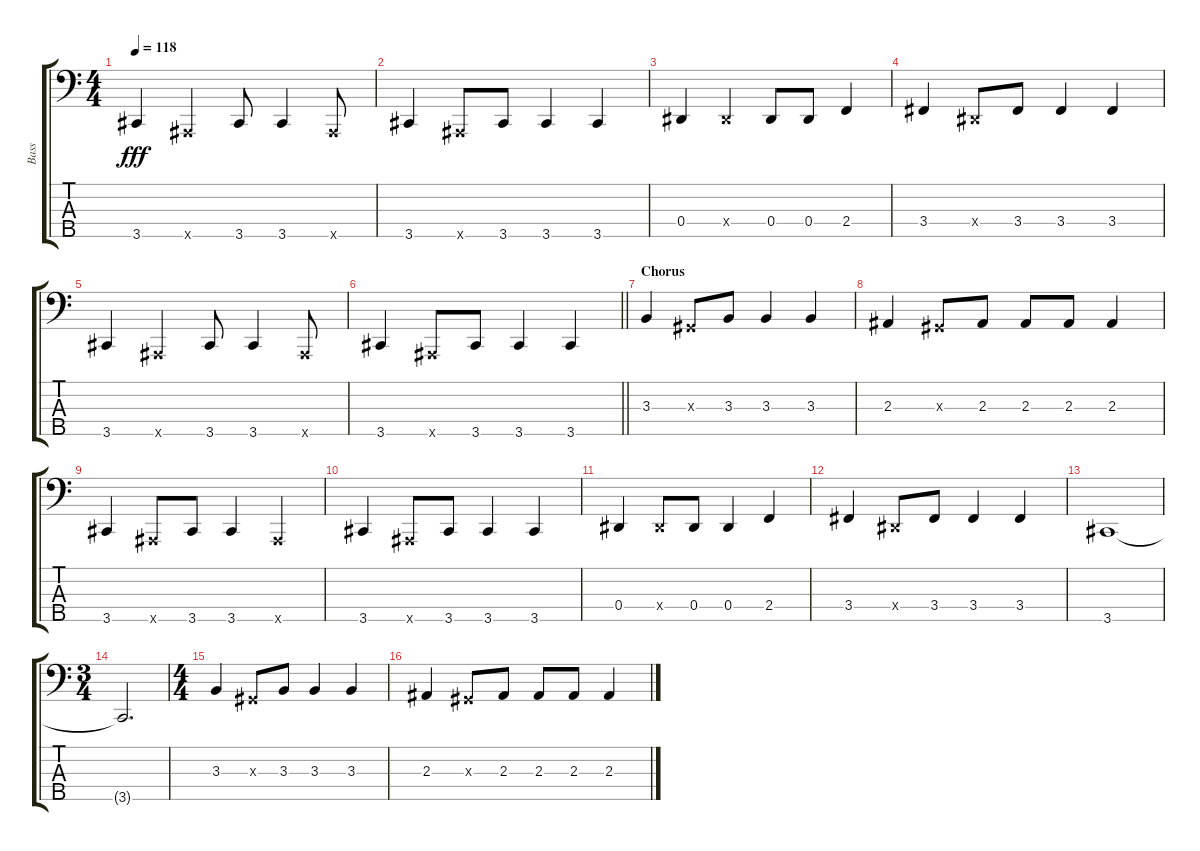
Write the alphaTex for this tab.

\track ("Bass" "Bass") {instrument electricbassfinger}
\staff {score tabs}
\tuning (Gb2 Db2 Ab1 Eb1 Bb0) {hide}
\ts (4 4)
\tempo 118
\clef f4
\ks c
3.5.4{dy fff} 0.5{x}.4 3.5.8 3.5.4 0.5{x}.8 |
3.5.4 0.5{x}.8 3.5.8 3.5.4 3.5.4 |
0.4.4 0.4{x}.4 0.4.8 0.4.8 2.4.4 |
3.4.4 0.4{x}.8 3.4.8 3.4.4 3.4.4 |
3.5.4 0.5{x}.4 3.5.8 3.5.4 0.5{x}.8 |
\barLineRight lightlight
3.5.4 0.5{x}.8 3.5.8 3.5.4 3.5.4 |
\section ("" "Chorus")
3.3.4 0.3{x}.8 3.3.8 3.3.4 3.3.4 |
2.3.4 0.3{x}.8 2.3.8 2.3.8 2.3.8 2.3.4 |
3.5.4 0.5{x}.8 3.5.8 3.5.4 0.5{x}.4 |
3.5.4 0.5{x}.8 3.5.8 3.5.4 3.5.4 |
0.4.4 0.4{x}.8 0.4.8 0.4.4 2.4.4 |
3.4.4 0.4{x}.8 3.4.8 3.4.4 3.4.4 |
3.5.1 |
\ts (3 4)
3.5{t}.2{d} |
\ts (4 4)
3.3.4 0.3{x}.8 3.3.8 3.3.4 3.3.4 |
2.3.4 0.3{x}.8 2.3.8 2.3.8 2.3.8 2.3.4
